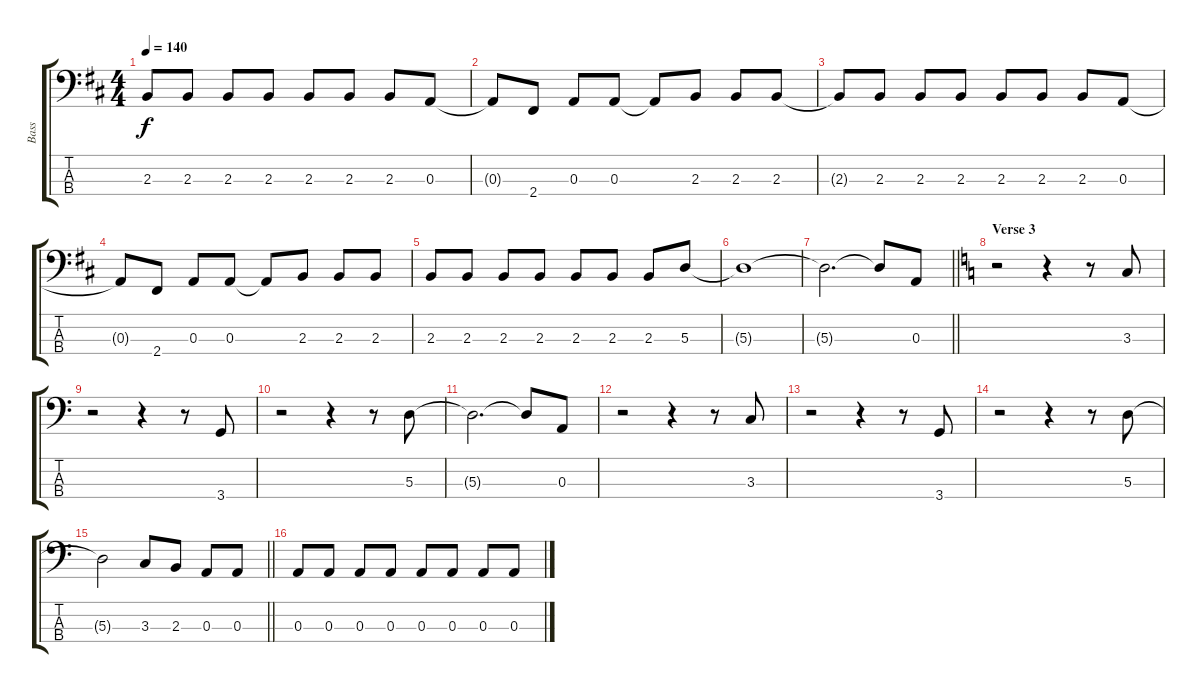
\track ("Bass" "Bass") {instrument electricbassfinger}
\staff {score tabs}
\tuning (G2 D2 A1 E1) {hide}
\ts (4 4)
\tempo 140
\clef f4
\ks bminor
2.3{t}.8{dy f} 2.3.8 2.3.8 2.3.8 2.3.8 2.3.8 2.3.8 0.3.8 |
0.3{t}.8 2.4.8 0.3.8 0.3.8 0.3{t}.8 2.3.8 2.3.8 2.3.8 |
2.3{t}.8 2.3.8 2.3.8 2.3.8 2.3.8 2.3.8 2.3.8 0.3.8 |
0.3{t}.8 2.4.8 0.3.8 0.3.8 0.3{t}.8 2.3.8 2.3.8 2.3.8 |
2.3.8 2.3.8 2.3.8 2.3.8 2.3.8 2.3.8 2.3.8 5.3.8 |
5.3{t}.1 |
\barLineRight lightlight
5.3{t}.2{d} 5.3{t}.8 0.3.8 |
\section ("" "Verse 3")
\ks aminor
r.2 r.4 r.8 3.3.8 |
r.2 r.4 r.8 3.4.8 |
r.2 r.4 r.8 5.3.8 |
5.3{t}.2{d} 5.3{t}.8 0.3.8 |
r.2 r.4 r.8 3.3.8 |
r.2 r.4 r.8 3.4.8 |
r.2 r.4 r.8 5.3.8 |
\barLineRight lightlight
5.3{t}.2 3.3.8 2.3.8 0.3.8 0.3.8 |
0.3.8 0.3.8 0.3.8 0.3.8 0.3.8 0.3.8 0.3.8 0.3.8
